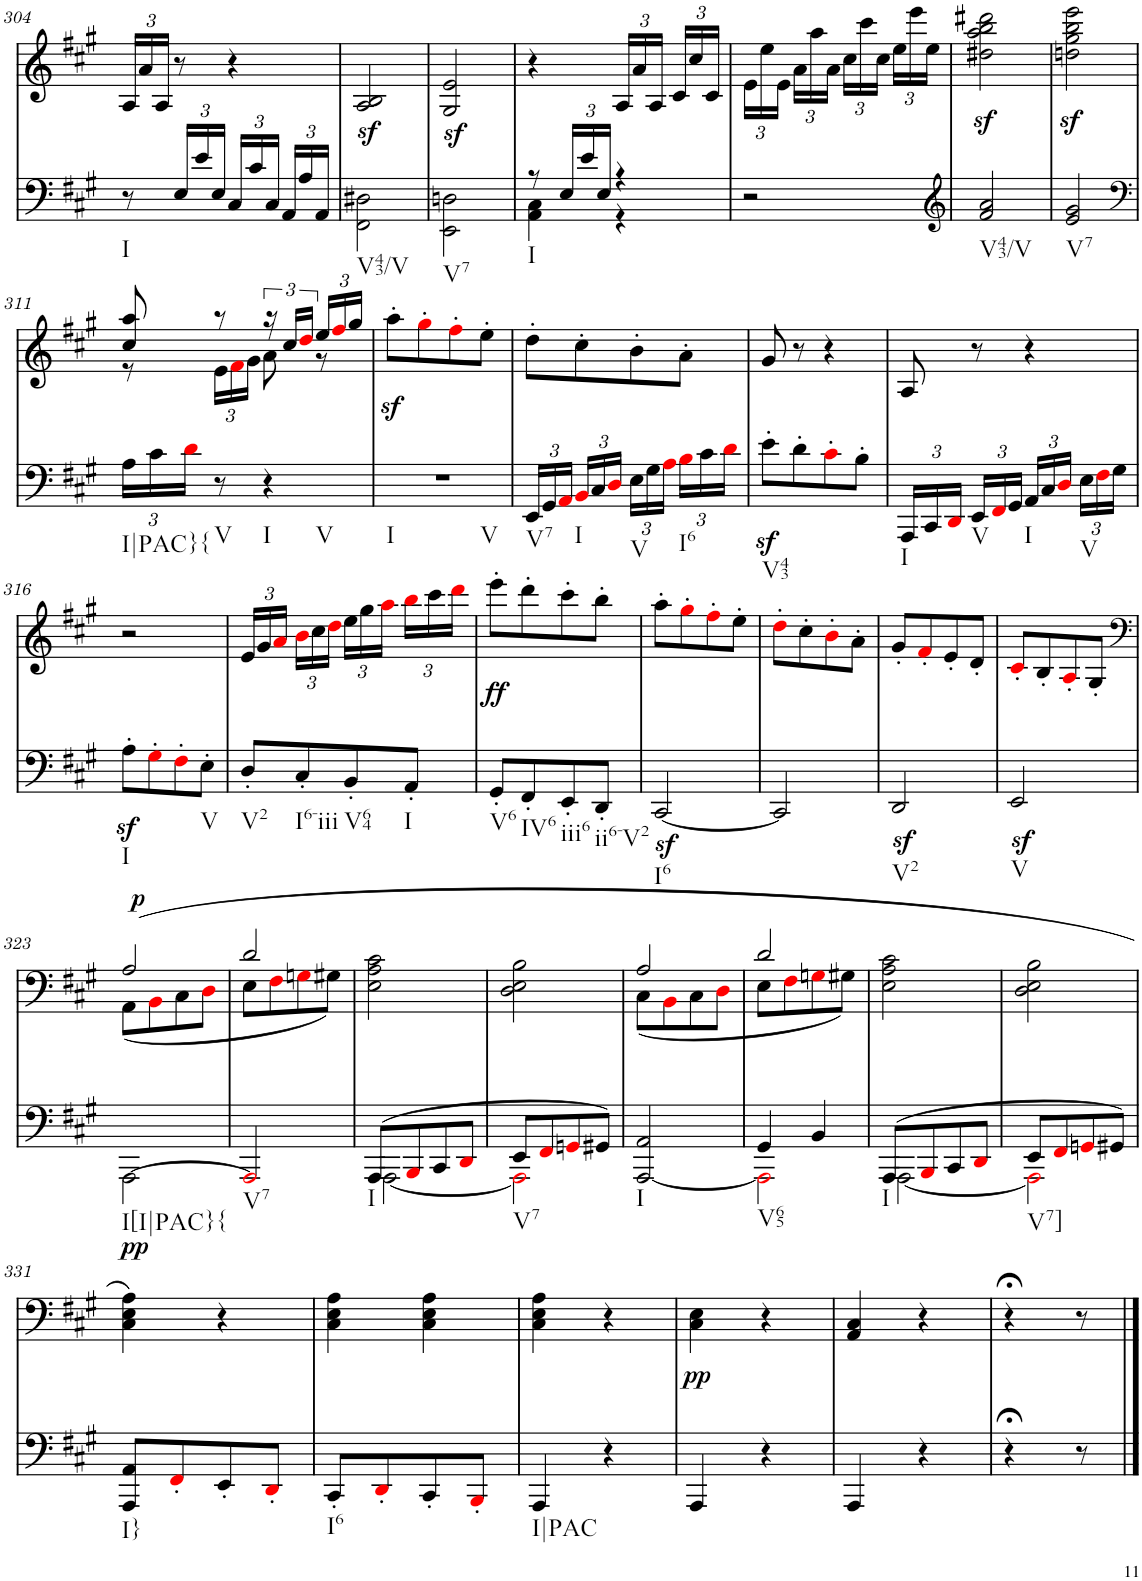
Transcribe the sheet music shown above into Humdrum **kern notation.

**kern	**kern	**dynam
*part2	*part1	*part1
*staff2	*staff1	*staff1
*I"piano	*I"piano	*
*I'Pno	*I'Pno	*
!!LO:PB:g=z
*clefF4	*clefG2	*
*k[f#c#g#]	*k[f#c#g#]	*
*M2/4	*M2/4	*
*	*Xbrackettup	*
=304	=304	=304
8r	24A/LL	.
.	24a/	.
.	24A/JJ	.
*Xbrackettup	*	*
24E/LL	8r	.
24e/	.	.
24E/JJ	.	.
24C#/LL	4r	.
24c#/	.	.
24C#/JJ	.	.
24AA/LL	.	.
24A/	.	.
24AA/JJ	.	.
=305	=305	=305
2FF#\z> 2D#X\z>	2A/ 2B/	.
=306	=306	=306
2EE\z> 2Dn\z>	2G#/ 2e/	.
=307	=307	=307
*^	*	*
8r	4AA\ 4C#\	4r	.
24E/LL	.	.	.
24e/	.	.	.
24E/JJ	.	.	.
4r	4r	24A/LL	.
.	.	24a/	.
.	.	24A/JJ	.
.	.	24c#/LL	.
.	.	24cc#/	.
.	.	24c#/JJ	.
*v	*v	*	*
=308	=308	=308
2r	24e\LL	.
.	24ee\	.
.	24e\JJ	.
.	24a\LL	.
.	24aa\	.
.	24a\JJ	.
.	24cc#\LL	.
.	24ccc#\	.
.	24cc#\JJ	.
.	24ee\LL	.
.	24eee\	.
.	24ee\JJ	.
=309	=309	=309
*clefG2	*	*
2f#/ 2a/	2dd#X\z< 2aa\z< 2bb\z< 2ddd#X\z<	.
=310	=310	=310
2e/ 2g#/	2ddn\z< 2gg#\z< 2bb\z< 2eee\z<	.
!!LO:LB:g=z
=311	=311	=311
*clefF4	*	*
*	*^	*
24A\LL	8cc#/ 8aa/	8r	.
24c#\	.	.	.
24di\JJ	.	.	.
8r	8r	24e\LL	.
.	.	24f#i\	.
.	.	24g#\JJ	.
*	*brackettup	*	*
4r	24r	8a\	.
.	24cc#/LL	.	.
.	24ddi/JJ	.	.
*	*Xbrackettup	*	*
.	24ee/LL	8r	.
.	24ff#i/	.	.
.	24gg#/JJ	.	.
*	*v	*v	*
=312	=312	=312
2r	8aaz<'\L	.
.	8gg#'i\	.
.	8ff#'i\	.
.	8ee'\J	.
=313	=313	=313
24EE/LL	8dd'\L	.
24GG#/	.	.
24AAi/JJ	.	.
24BBi/LL	8cc#'\	.
24C#/	.	.
24Di/JJ	.	.
24E\LL	8b'\	.
24G#\	.	.
24Ai\JJ	.	.
24Bi\LL	8a'\J	.
24c#\	.	.
24di\JJ	.	.
=314	=314	=314
8ez<'\L	8g#/	.
8d'\	8r	.
8c#'i\	4r	.
8B'\J	.	.
=315	=315	=315
24AAA/LL	8A/	.
24CC#/	.	.
24DDi/JJ	.	.
24EE/LL	8r	.
24FF#i/	.	.
24GG#/JJ	.	.
24AA/LL	4r	.
24C#/	.	.
24Di/JJ	.	.
24E\LL	.	.
24F#i\	.	.
24G#\JJ	.	.
!!LO:LB:g=z
=316	=316	=316
8Az<'\L	2r	.
8G#'i\	.	.
8F#'i\	.	.
8E'\J	.	.
=317	=317	=317
8D'/L	24e/LL	.
.	24g#/	.
.	24ai/JJ	.
8C#'/	24bi\LL	.
.	24cc#\	.
.	24ddi\JJ	.
8BB'/	24ee\LL	.
.	24gg#\	.
.	24aai\JJ	.
8AA'/J	24bbi\LL	.
.	24ccc#\	.
.	24dddi\JJ	.
=318	=318	=318
!	!	!LO:DY:b
8GG#'/L	8eee'\L	ff
8FF#'/	8ddd'\	.
8EE'/	8ccc#'\	.
8DD'/J	8bb'\J	.
=319	=319	=319
[2CC#z</	8aa'\L	.
.	8gg#'i\	.
.	8ff#'i\	.
.	8ee'\J	.
=320	=320	=320
2CC#/]	8dd'i\L	.
.	8cc#'\	.
.	8b'i\	.
.	8a'\J	.
=321	=321	=321
2DDz</	8g#'/L	.
.	8f#'i/	.
.	8e'/	.
.	8d'/J	.
=322	=322	=322
2EEz</	8c#'i/L	.
.	8B'/	.
.	8A'i/	.
.	8G#'/J	.
!!LO:LB:g=z
=323	=323	=323
*	*clefF4	*
*	*^	*
!	!	!	!LO:DY:a
[2AAA\	(2A/	(8AA\L	p
.	.	8BBi\	.
.	.	8C#\	.
.	.	8Di\J	.
=324	=324	=324	=324
2AAAi/]	2d/	8E\L	.
.	.	8F#i\	.
.	.	8Gni\	.
.	.	8G#X\J)	.
*	*v	*v	*
=325	=325	=325
*^	*	*
(8AAA/L	[2AAA\	2E\ 2A\ 2c#\	.
8BBBi/	.	.	.
8CC#/	.	.	.
8DDi/J	.	.	.
=326	=326	=326	=326
8EE/L	2AAAi\]	2D\ 2E\ 2B\	.
8FF#i/	.	.	.
8GGni/	.	.	.
8GG#X/J)	.	.	.
*v	*v	*	*
=327	=327	=327
*	*^	*
[2AAA/ 2AA/	2A/	(8C#\L	.
.	.	8BBi\	.
.	.	8C#\	.
.	.	8Di\J	.
=328	=328	=328	=328
*^	*	*	*
4GG#/	2AAAi\]	2d/	8E\L	.
.	.	.	8F#i\	.
4BB/	.	.	8Gni\	.
.	.	.	8G#X\J)	.
*	*	*v	*v	*
=329	=329	=329	=329
(8AAA/L	[2AAA\	2E\ 2A\ 2c#\	.
8BBBi/	.	.	.
8CC#/	.	.	.
8DDi/J	.	.	.
=330	=330	=330	=330
8EE/L	2AAAi\]	2D\ 2E\ 2B\	.
8FF#i/	.	.	.
8GGni/	.	.	.
8GG#X/J)	.	.	.
*v	*v	*	*
!!LO:LB:g=z
=331	=331	=331
!	!	!LO:DY:a
8AAA/ 8AA/L	4C#\ 4E\ 4A\)	pp
8FF#'i/	.	.
8EE'/	4r	.
8DD'i/J	.	.
=332	=332	=332
8CC#'/L	4C#\ 4E\ 4A\	.
8DD'i/	.	.
8CC#'/	4C#\ 4E\ 4A\	.
8BBB'i/J	.	.
=333	=333	=333
4AAA/	4C#\ 4E\ 4A\	.
4r	4r	.
=334	=334	=334
!	!	!LO:DY:b
4AAA/	4C#\ 4E\	pp
4r	4r	.
=335	=335	=335
4AAA/	4AA/ 4C#/	.
4r	4r	.
=336	=336	=336
4r;<	4r;<	.
8r	8r	.
==	==	==
*-	*-	*-
